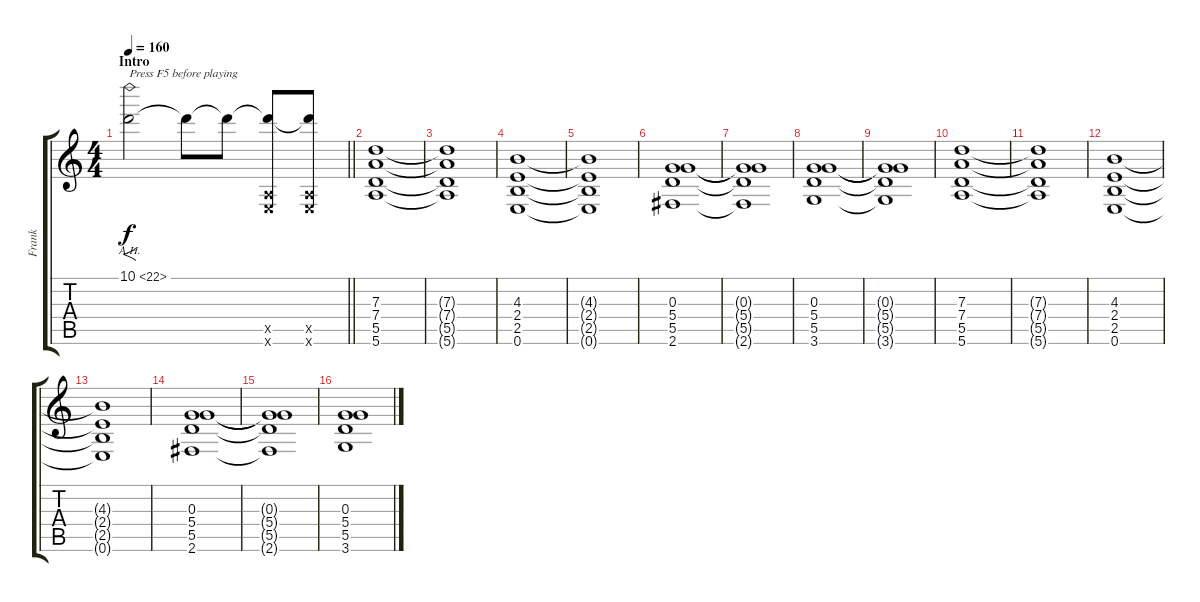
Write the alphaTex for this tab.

\track ("Frank" "Frank") {instrument distortionguitar}
\staff {score tabs}
\tuning (E4 B3 G3 D3 A2 E2) {hide}
\ts (4 4)
\section ("" "Intro")
\tempo 160
\clef g2
\barLineRight lightlight
\ks c
10.1{ah 12}.2{f txt "Press F5 before playing" dy f instrument distortionguitar} 10.1{t}.8 10.1{t}.8 (10.1{t} 0.5{x} 0.6{x}).8 (10.1{t} 0.5{x} 0.6{x}).8 |
(7.3 7.4 5.5 5.6).1 |
(7.3{t} 7.4{t} 5.5{t} 5.6{t}).1 |
(4.3 2.4 2.5 0.6).1 |
(4.3{t} 2.4{t} 2.5{t} 0.6{t}).1 |
(0.3 5.4 5.5 2.6).1 |
(0.3{t} 5.4{t} 5.5{t} 2.6{t}).1 |
(0.3 5.4 5.5 3.6).1 |
(0.3{t} 5.4{t} 5.5{t} 3.6{t}).1 |
(7.3 7.4 5.5 5.6).1 |
(7.3{t} 7.4{t} 5.5{t} 5.6{t}).1 |
(4.3 2.4 2.5 0.6).1 |
(4.3{t} 2.4{t} 2.5{t} 0.6{t}).1 |
(0.3 5.4 5.5 2.6).1 |
(0.3{t} 5.4{t} 5.5{t} 2.6{t}).1 |
(0.3 5.4 5.5 3.6).1
